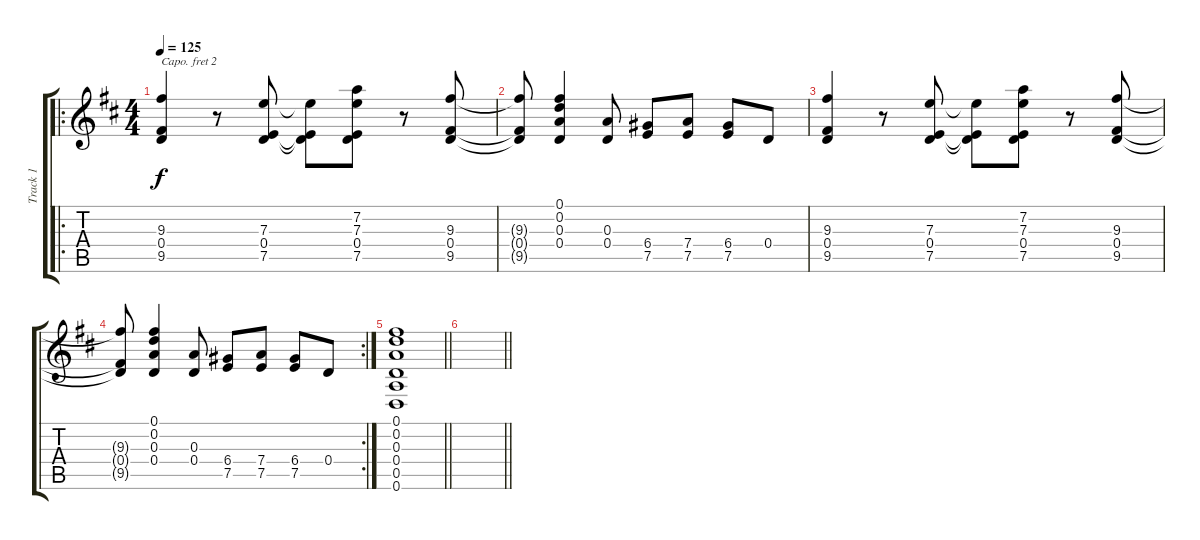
\track ("Track 1" "Track 1") {instrument acousticguitarsteel}
\staff {score tabs}
\capo 2
\tuning (E4 C4 G3 C3 G2 C2) {hide}
\ro
\ts (4 4)
\tempo 125
\clef g2
\ks d
(9.3 0.4 9.5).4{dy f} r.8 (7.3 0.4 7.5).8 (7.3{t} 0.4{t} 7.5{t}).8 (7.2 7.3 0.4 7.5).8 r.8 (9.3 0.4 9.5).8 |
(9.3{t} 0.4{t} 9.5{t}).8 (0.1 0.2 0.3 0.4).4 (0.3 0.4).8 (6.4 7.5).8 (7.4 7.5).8 (6.4 7.5).8 0.4.8 |
(9.3 0.4 9.5).4 r.8 (7.3 0.4 7.5).8 (7.3{t} 0.4{t} 7.5{t}).8 (7.2 7.3 0.4 7.5).8 r.8 (9.3 0.4 9.5).8 |
\rc 2
(9.3{t} 0.4{t} 9.5{t}).8 (0.1 0.2 0.3 0.4).4 (0.3 0.4).8 (6.4 7.5).8 (7.4 7.5).8 (6.4 7.5).8 0.4.8 |
\barLineRight lightlight
(0.1 0.2 0.3 0.4 0.5 0.6).1 |
\barLineRight lightlight
